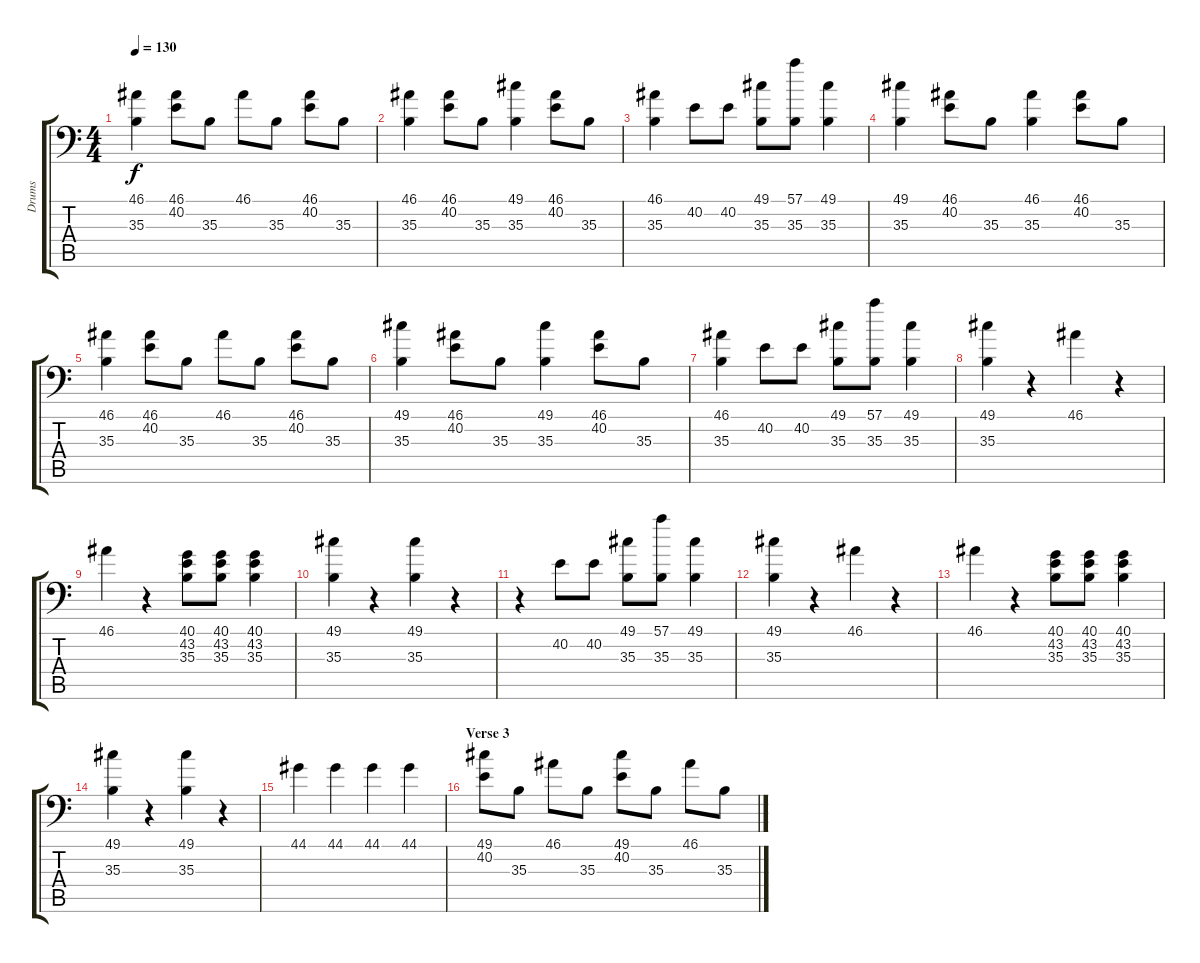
\track ("Drums" "Drums") {instrument acousticgrandpiano}
\staff {score tabs}
\tuning (C-1 C-1 C-1 C-1 C-1 C-1) {hide}
\ts (4 4)
\tempo 130
\clef f4
\ks c
(46.1 35.3).4{dy f} (46.1 40.2).8 35.3.8 46.1.8 35.3.8 (46.1 40.2).8 35.3.8 |
(46.1 35.3).4 (46.1 40.2).8 35.3.8 (49.1 35.3).4 (46.1 40.2).8 35.3.8 |
(46.1 35.3).4 40.2.8 40.2.8 (49.1 35.3).8 (57.1 35.3).8 (49.1 35.3).4 |
(49.1 35.3).4 (46.1 40.2).8 35.3.8 (46.1 35.3).4 (46.1 40.2).8 35.3.8 |
(46.1 35.3).4 (46.1 40.2).8 35.3.8 46.1.8 35.3.8 (46.1 40.2).8 35.3.8 |
(49.1 35.3).4 (46.1 40.2).8 35.3.8 (49.1 35.3).4 (46.1 40.2).8 35.3.8 |
(46.1 35.3).4 40.2.8 40.2.8 (49.1 35.3).8 (57.1 35.3).8 (49.1 35.3).4 |
(49.1 35.3).4 r.4 46.1.4 r.4 |
46.1.4 r.4 (40.1 43.2 35.3).8 (40.1 43.2 35.3).8 (40.1 43.2 35.3).4 |
(49.1 35.3).4 r.4 (49.1 35.3).4 r.4 |
r.4 40.2.8 40.2.8 (49.1 35.3).8 (57.1 35.3).8 (49.1 35.3).4 |
(49.1 35.3).4 r.4 46.1.4 r.4 |
46.1.4 r.4 (40.1 43.2 35.3).8 (40.1 43.2 35.3).8 (40.1 43.2 35.3).4 |
(49.1 35.3).4 r.4 (49.1 35.3).4 r.4 |
44.1.4 44.1.4 44.1.4 44.1.4 |
\section ("" "Verse 3")
(49.1 40.2).8 35.3.8 46.1.8 35.3.8 (49.1 40.2).8 35.3.8 46.1.8 35.3.8
